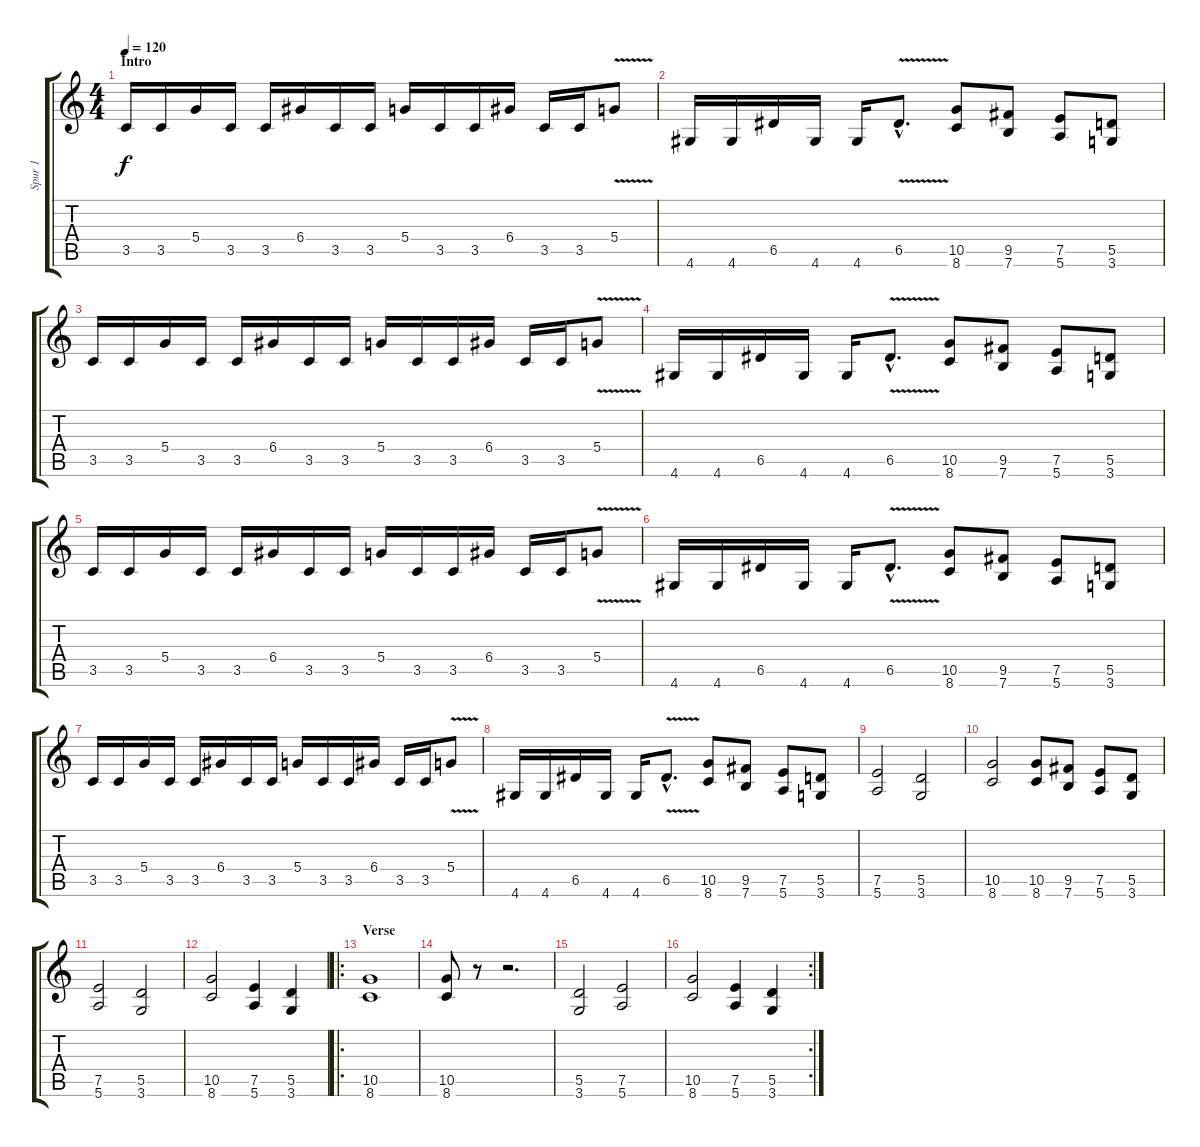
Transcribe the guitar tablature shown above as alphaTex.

\track ("Spur 1" "Spur 1") {instrument overdrivenguitar}
\staff {score tabs}
\tuning (E4 B3 G3 D3 A2 E2) {hide}
\ts (4 4)
\section ("" "Intro")
\tempo 120
\clef g2
\ks c
3.5.16{dy f instrument overdrivenguitar} 3.5.16 5.4.16 3.5.16 3.5.16 6.4.16 3.5.16 3.5.16 5.4.16 3.5.16 3.5.16 6.4.16 3.5.16 3.5.16 5.4{v}.8 |
4.6.16 4.6.16 6.5.16 4.6.16 4.6.16 6.5{v hac}.8{d} (10.5 8.6).8 (9.5 7.6).8 (7.5 5.6).8 (5.5 3.6).8 |
3.5.16 3.5.16 5.4.16 3.5.16 3.5.16 6.4.16 3.5.16 3.5.16 5.4.16 3.5.16 3.5.16 6.4.16 3.5.16 3.5.16 5.4{v}.8 |
4.6.16 4.6.16 6.5.16 4.6.16 4.6.16 6.5{v hac}.8{d} (10.5 8.6).8 (9.5 7.6).8 (7.5 5.6).8 (5.5 3.6).8 |
3.5.16 3.5.16 5.4.16 3.5.16 3.5.16 6.4.16 3.5.16 3.5.16 5.4.16 3.5.16 3.5.16 6.4.16 3.5.16 3.5.16 5.4{v}.8 |
4.6.16 4.6.16 6.5.16 4.6.16 4.6.16 6.5{v hac}.8{d} (10.5 8.6).8 (9.5 7.6).8 (7.5 5.6).8 (5.5 3.6).8 |
3.5.16 3.5.16 5.4.16 3.5.16 3.5.16 6.4.16 3.5.16 3.5.16 5.4.16 3.5.16 3.5.16 6.4.16 3.5.16 3.5.16 5.4{v}.8 |
4.6.16 4.6.16 6.5.16 4.6.16 4.6.16 6.5{v hac}.8{d} (10.5 8.6).8 (9.5 7.6).8 (7.5 5.6).8 (5.5 3.6).8 |
(7.5 5.6).2 (5.5 3.6).2 |
(10.5 8.6).2 (10.5 8.6).8 (9.5 7.6).8 (7.5 5.6).8 (5.5 3.6).8 |
(7.5 5.6).2 (5.5 3.6).2 |
(10.5 8.6).2 (7.5 5.6).4 (5.5 3.6).4 |
\ro
\section ("" "Verse")
(10.5 8.6).1 |
(10.5 8.6).8 r.8 r.2{d} |
(5.5 3.6).2 (7.5 5.6).2 |
\rc 2
(10.5 8.6).2 (7.5 5.6).4 (5.5 3.6).4
